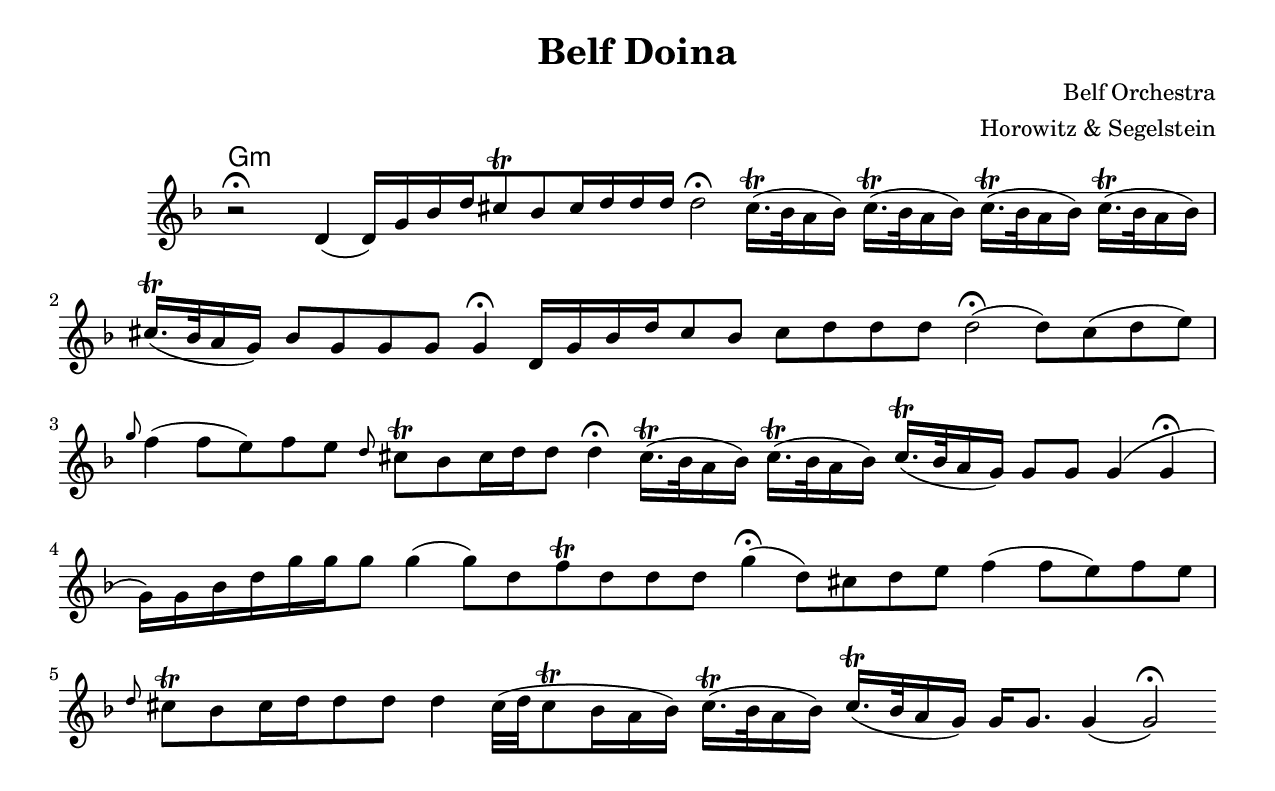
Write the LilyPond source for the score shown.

\version "2.18.0"

\paper{
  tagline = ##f
  %print-all-headers = ##t
  #(set-paper-size "letter")
}
\header{
  title= "Belf Doina"
  %subtitle="Clarinet"
  composer= "Belf Orchestra"
  instrument =""
  arranger= "Horowitz & Segelstein"
}

%\markup{ Got something to say? }

orbital = { cis16.\trill (bes32 a16 bes) }

melody = \relative c' {
  \clef treble
  \key d \minor
  \time 12/4
  \override Staff.TimeSignature.stencil = ##f
  r2 \fermata d4(d16)g bes d
  cis8 \trill bes cis16 d d d
  d2\fermata
  \orbital
  \orbital
  \orbital
  \orbital
  cis16. \trill (bes32 a16 g)
  bes8 g g g g4 \fermata

  d16 g bes d
  cis8 bes cis d d d
  d2\fermata(d8) cis(d e)
  \grace g f4 (f8 e)
  f8 e \grace d cis\trill bes
  cis16 d d8 d4\fermata
  \orbital
  \orbital
  cis16. \trill (bes32 a16 g)
  g8 g g4(g \fermata g16)g bes d
  g16 g g8 g4(g8)d f\trill d d d
  g4\fermata (d8)cis d e
  f4(f8 e) f e
  \grace d8 cis\trill bes
  cis16 d d8 d d4
  cis32(d cis8\trill bes16 a bes )
  \orbital
  cis16. \trill (bes32 a16 g)
  g16 g8. g4(g2\fermata)


}


harmonies = \chordmode {
  g4:m
}


\score {
  <<
    \new ChordNames {
      \harmonies
    }
    \new Staff
    \melody


  >>

  \layout{

  }
  \midi { }
}
